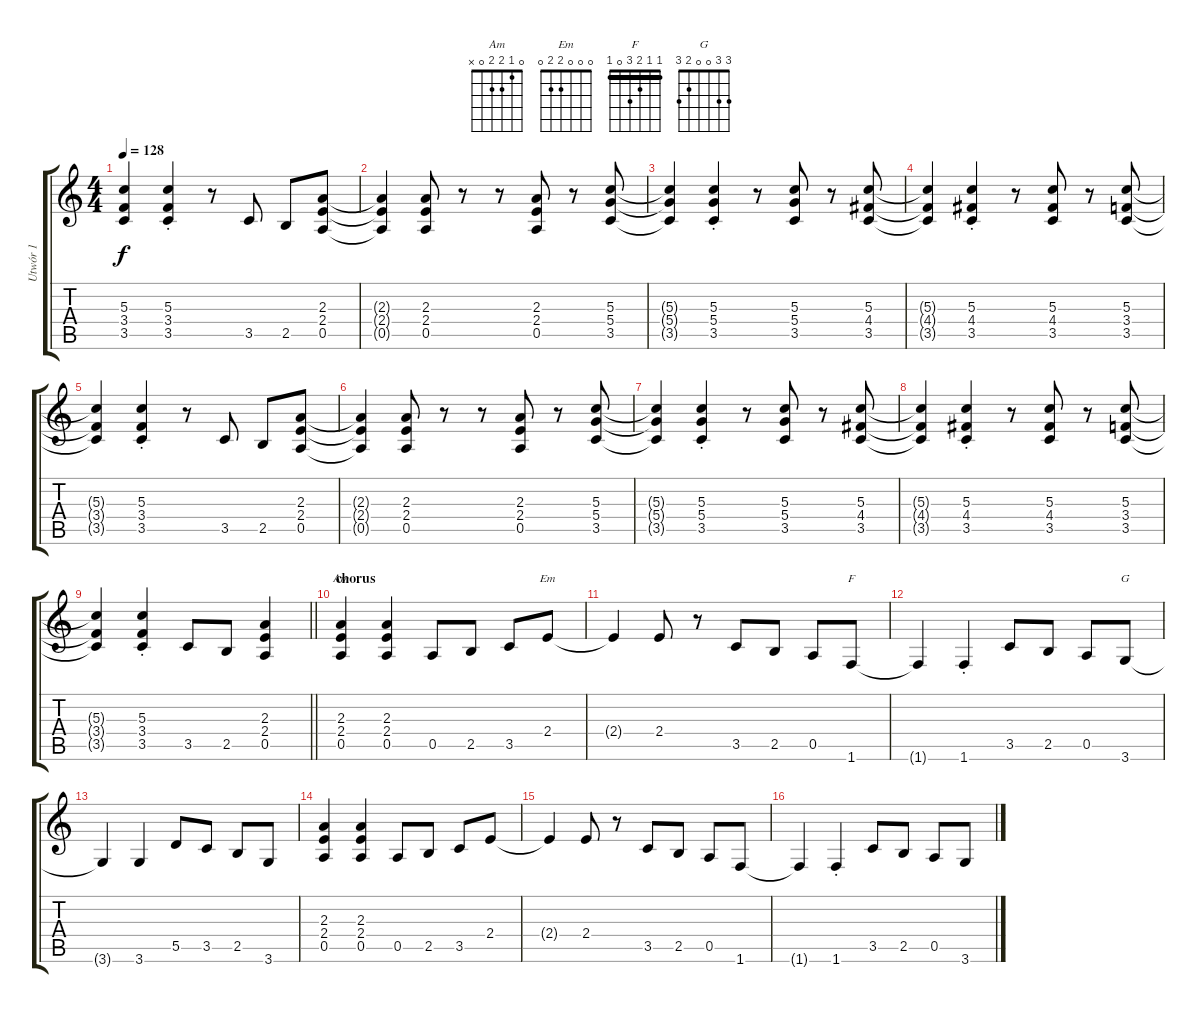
\track ("Utwór 1" "Utwór 1") {instrument overdrivenguitar}
\staff {score tabs}
\tuning (E4 B3 G3 D3 A2 E2) {hide}
\chord ("Am" 0 1 2 2 0 x)
\chord ("Em" 0 0 0 2 2 0)
\chord ("F" 1 1 2 3 0 1) {barre 1}
\chord ("G" 3 3 0 0 2 3)
\ts (4 4)
\tempo 128
\clef g2
\ks c
(5.3{t} 3.4{t} 3.5{t}).4{dy f} (5.3{st} 3.4{st} 3.5{st}).4 r.8 3.5.8 2.5.8 (2.3 2.4 0.5).8 |
(2.3{t} 2.4{t} 0.5{t}).4 (2.3 2.4 0.5).8 r.8 r.8 (2.3 2.4 0.5).8 r.8 (5.3 5.4 3.5).8 |
(5.3{t} 5.4{t} 3.5{t}).4 (5.3{st} 5.4{st} 3.5{st}).4 r.8 (5.3 5.4 3.5).8 r.8 (5.3 4.4 3.5).8 |
(5.3{t} 4.4{t} 3.5{t}).4 (5.3{st} 4.4{st} 3.5{st}).4 r.8 (5.3 4.4 3.5).8 r.8 (5.3 3.4 3.5).8 |
(5.3{t} 3.4{t} 3.5{t}).4 (5.3{st} 3.4{st} 3.5{st}).4 r.8 3.5.8 2.5.8 (2.3 2.4 0.5).8 |
(2.3{t} 2.4{t} 0.5{t}).4 (2.3 2.4 0.5).8 r.8 r.8 (2.3 2.4 0.5).8 r.8 (5.3 5.4 3.5).8 |
(5.3{t} 5.4{t} 3.5{t}).4 (5.3{st} 5.4{st} 3.5{st}).4 r.8 (5.3 5.4 3.5).8 r.8 (5.3 4.4 3.5).8 |
(5.3{t} 4.4{t} 3.5{t}).4 (5.3{st} 4.4{st} 3.5{st}).4 r.8 (5.3 4.4 3.5).8 r.8 (5.3 3.4 3.5).8 |
\barLineRight lightlight
(5.3{t} 3.4{t} 3.5{t}).4 (5.3{st} 3.4{st} 3.5{st}).4 3.5.8 2.5.8 (2.3 2.4 0.5).4 |
\section ("" "chorus")
(2.3 2.4 0.5).4{ch "Am"} (2.3 2.4 0.5).4 0.5.8 2.5.8 3.5.8 2.4.8{ch "Em"} |
2.4{t}.4 2.4.8 r.8 3.5.8 2.5.8 0.5.8 1.6.8{ch "F"} |
1.6{t}.4 1.6{st}.4 3.5.8 2.5.8 0.5.8 3.6.8{ch "G"} |
3.6{t}.4 3.6.4 5.5.8 3.5.8 2.5.8 3.6.8 |
(2.3 2.4 0.5).4 (2.3 2.4 0.5).4 0.5.8 2.5.8 3.5.8 2.4.8 |
2.4{t}.4 2.4.8 r.8 3.5.8 2.5.8 0.5.8 1.6.8 |
1.6{t}.4 1.6{st}.4 3.5.8 2.5.8 0.5.8 3.6.8
